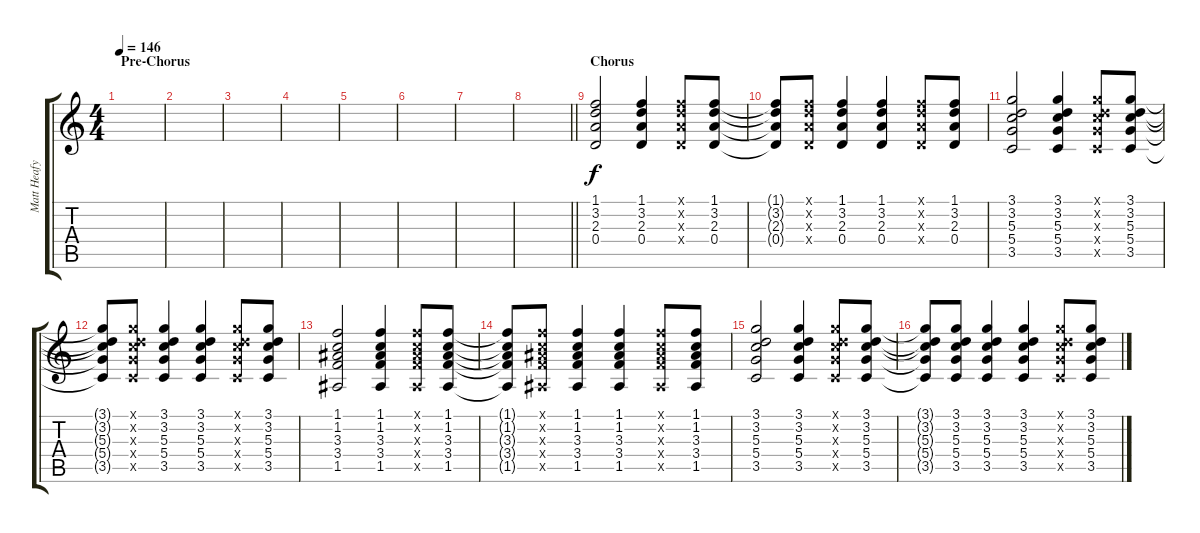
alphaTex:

\track ("Matt Heafy Acoustic" "Matt Heafy") {instrument acousticguitarsteel}
\staff {score tabs}
\tuning (E4 B3 G3 D3 A2 D2) {hide}
\ts (4 4)
\section ("" "Pre-Chorus")
\tempo 146
\clef g2
\ks c
|
|
|
|
|
|
|
\barLineRight lightlight
|
\section ("" "Chorus")
(1.1 3.2 2.3 0.4).2 (1.1 3.2 2.3 0.4).4 (1.1{x} 3.2{x} 2.3{x} 0.4{x}).8 (1.1 3.2 2.3 0.4).8 |
(1.1{t} 3.2{t} 2.3{t} 0.4{t}).8 (1.1{x} 3.2{x} 2.3{x} 0.4{x}).8 (1.1 3.2 2.3 0.4).4 (1.1 3.2 2.3 0.4).4 (1.1{x} 3.2{x} 2.3{x} 0.4{x}).8 (1.1 3.2 2.3 0.4).8 |
(3.1 3.2 5.3 5.4 3.5).2 (3.1 3.2 5.3 5.4 3.5).4 (3.1{x} 3.2{x} 5.3{x} 5.4{x} 3.5{x}).8 (3.1 3.2 5.3 5.4 3.5).8 |
(3.1{t} 3.2{t} 5.3{t} 5.4{t} 3.5{t}).8 (3.1{x} 3.2{x} 5.3{x} 5.4{x} 3.5{x}).8 (3.1 3.2 5.3 5.4 3.5).4 (3.1 3.2 5.3 5.4 3.5).4 (3.1{x} 3.2{x} 5.3{x} 5.4{x} 3.5{x}).8 (3.1 3.2 5.3 5.4 3.5).8 |
(1.1 1.2 3.3 3.4 1.5).2 (1.1 1.2 3.3 3.4 1.5).4 (1.1{x} 1.2{x} 3.3{x} 3.4{x} 1.5{x}).8 (1.1 1.2 3.3 3.4 1.5).8 |
(1.1{t} 1.2{t} 3.3{t} 3.4{t} 1.5{t}).8 (1.1{x} 1.2{x} 3.3{x} 3.4{x} 1.5{x}).8 (1.1 1.2 3.3 3.4 1.5).4 (1.1 1.2 3.3 3.4 1.5).4 (1.1{x} 1.2{x} 3.3{x} 3.4{x} 1.5{x}).8 (1.1 1.2 3.3 3.4 1.5).8 |
(3.1 3.2 5.3 5.4 3.5).2 (3.1 3.2 5.3 5.4 3.5).4 (3.1{x} 3.2{x} 5.3{x} 5.4{x} 3.5{x}).8 (3.1 3.2 5.3 5.4 3.5).8 |
(3.1{t} 3.2{t} 5.3{t} 5.4{t} 3.5{t}).8 (3.1 3.2 5.3 5.4 3.5).8 (3.1 3.2 5.3 5.4 3.5).4 (3.1 3.2 5.3 5.4 3.5).4 (3.1{x} 3.2{x} 5.3{x} 5.4{x} 3.5{x}).8 (3.1 3.2 5.3 5.4 3.5).8
